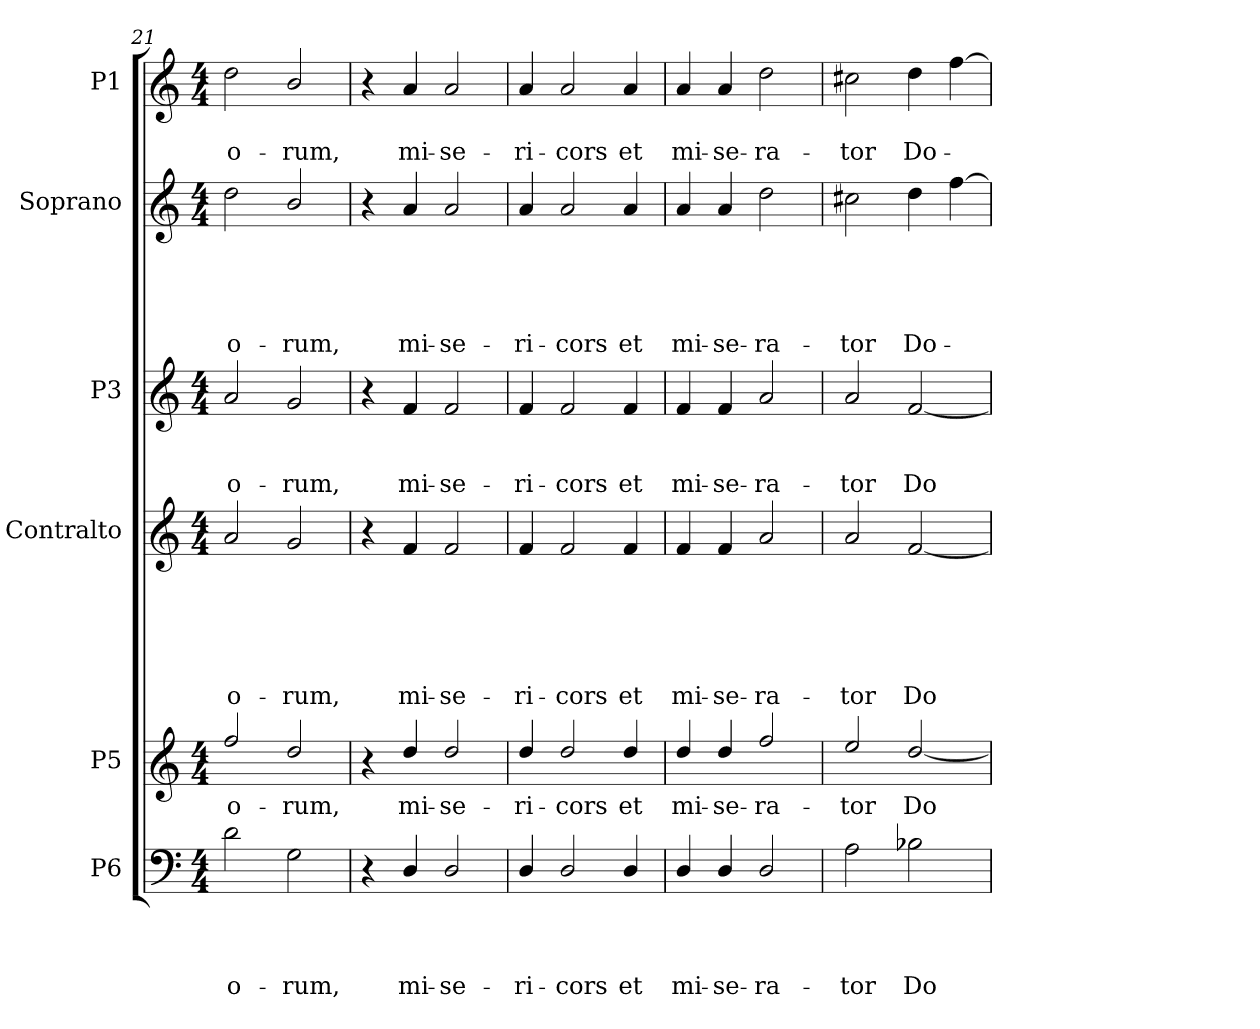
**kern	**text	**text	**text	**text	**kern	**text	**kern	**text	**text	**text	**text	**text	**text	**kern	**text	**text	**text	**kern	**text	**text	**text	**text	**text	**kern	**text	**text
*part6	*part6	*part6	*part6	*part6	*part5	*part5	*part4	*part4	*part4	*part4	*part4	*part4	*part4	*part3	*part3	*part3	*part3	*part2	*part2	*part2	*part2	*part2	*part2	*part1	*part1	*part1
*staff6	*staff6	*staff6	*staff6	*staff6	*staff5	*staff5	*staff4	*staff4	*staff4	*staff4	*staff4	*staff4	*staff4	*staff3	*staff3	*staff3	*staff3	*staff2	*staff2	*staff2	*staff2	*staff2	*staff2	*staff1	*staff1	*staff1
*I"P6	*	*	*	*	*I"P5	*	*I"Contralto	*	*	*	*	*	*	*I"P3	*	*	*	*I"Soprano	*	*	*	*	*	*I"P1	*	*
*	*	*	*	*	*	*	*I'Alto	*	*	*	*	*	*	*	*	*	*	*I'Sop.	*	*	*	*	*	*	*	*
!!LO:PB:g=z
*clefF4	*	*	*	*	*clefG2	*	*clefG2	*	*	*	*	*	*	*clefG2	*	*	*	*clefG2	*	*	*	*	*	*clefG2	*	*
*	*	*	*	*	*ITrd7c12	*	*	*	*	*	*	*	*	*	*	*	*	*	*	*	*	*	*	*	*	*
*k[]	*	*	*	*	*k[]	*	*k[]	*	*	*	*	*	*	*k[]	*	*	*	*k[]	*	*	*	*	*	*k[]	*	*
*C:	*	*	*	*	*C:	*	*C:	*	*	*	*	*	*	*C:	*	*	*	*C:	*	*	*	*	*	*C:	*	*
*M4/4	*	*	*	*	*M4/4	*	*M4/4	*	*	*	*	*	*	*M4/4	*	*	*	*M4/4	*	*	*	*	*	*M4/4	*	*
=21	=21	=21	=21	=21	=21	=21	=21	=21	=21	=21	=21	=21	=21	=21	=21	=21	=21	=21	=21	=21	=21	=21	=21	=21	=21	=21
!	!	!	!	!LO:LY:b	!	!LO:LY:b	!	!	!	!	!	!	!LO:LY:b	!	!	!	!LO:LY:b	!	!	!	!	!	!LO:LY:b	!	!	!LO:LY:b
2d\	.	.	.	-o-	2f/	-o-	2a/	.	.	.	.	.	-o-	2a/	.	.	-o-	2dd\	.	.	.	.	-o-	2dd\	.	-o-
!	!	!	!	!LO:LY:b	!	!LO:LY:b	!	!	!	!	!	!	!LO:LY:b	!	!	!	!LO:LY:b	!	!	!	!	!	!LO:LY:b	!	!	!LO:LY:b
2G\	.	.	.	-rum,	2d/	-rum,	2g/	.	.	.	.	.	-rum,	2g/	.	.	-rum,	2b/	.	.	.	.	-rum,	2b/	.	-rum,
=22	=22	=22	=22	=22	=22	=22	=22	=22	=22	=22	=22	=22	=22	=22	=22	=22	=22	=22	=22	=22	=22	=22	=22	=22	=22	=22
4r	.	.	.	.	4r	.	4r	.	.	.	.	.	.	4r	.	.	.	4r	.	.	.	.	.	4r	.	.
!	!	!	!	!LO:LY:b	!	!LO:LY:b	!	!	!	!	!	!	!LO:LY:b	!	!	!	!LO:LY:b	!	!	!	!	!	!LO:LY:b	!	!	!LO:LY:b
4D/	.	.	.	mi-	4d/	mi-	4f/	.	.	.	.	.	mi-	4f/	.	.	mi-	4a/	.	.	.	.	mi-	4a/	.	mi-
!	!	!	!	!LO:LY:b	!	!LO:LY:b	!	!	!	!	!	!	!LO:LY:b	!	!	!	!LO:LY:b	!	!	!	!	!	!LO:LY:b	!	!	!LO:LY:b
2D/	.	.	.	-se-	2d/	-se-	2f/	.	.	.	.	.	-se-	2f/	.	.	-se-	2a/	.	.	.	.	-se-	2a/	.	-se-
=23	=23	=23	=23	=23	=23	=23	=23	=23	=23	=23	=23	=23	=23	=23	=23	=23	=23	=23	=23	=23	=23	=23	=23	=23	=23	=23
!	!	!	!	!LO:LY:b	!	!LO:LY:b	!	!	!	!	!	!	!LO:LY:b	!	!	!	!LO:LY:b	!	!	!	!	!	!LO:LY:b	!	!	!LO:LY:b
4D/	.	.	.	-ri-	4d/	-ri-	4f/	.	.	.	.	.	-ri-	4f/	.	.	-ri-	4a/	.	.	.	.	-ri-	4a/	.	-ri-
!	!	!	!	!LO:LY:b	!	!LO:LY:b	!	!	!	!	!	!	!LO:LY:b	!	!	!	!LO:LY:b	!	!	!	!	!	!LO:LY:b	!	!	!LO:LY:b
2D/	.	.	.	-cors	2d/	-cors	2f/	.	.	.	.	.	-cors	2f/	.	.	-cors	2a/	.	.	.	.	-cors	2a/	.	-cors
!	!	!	!	!LO:LY:b	!	!LO:LY:b	!	!	!	!	!	!	!LO:LY:b	!	!	!	!LO:LY:b	!	!	!	!	!	!LO:LY:b	!	!	!LO:LY:b
4D/	.	.	.	et	4d/	et	4f/	.	.	.	.	.	et	4f/	.	.	et	4a/	.	.	.	.	et	4a/	.	et
=24	=24	=24	=24	=24	=24	=24	=24	=24	=24	=24	=24	=24	=24	=24	=24	=24	=24	=24	=24	=24	=24	=24	=24	=24	=24	=24
!	!	!	!	!LO:LY:b	!	!LO:LY:b	!	!	!	!	!	!	!LO:LY:b	!	!	!	!LO:LY:b	!	!	!	!	!	!LO:LY:b	!	!	!LO:LY:b
4D/	.	.	.	mi-	4d/	mi-	4f/	.	.	.	.	.	mi-	4f/	.	.	mi-	4a/	.	.	.	.	mi-	4a/	.	mi-
!	!	!	!	!LO:LY:b	!	!LO:LY:b	!	!	!	!	!	!	!LO:LY:b	!	!	!	!LO:LY:b	!	!	!	!	!	!LO:LY:b	!	!	!LO:LY:b
4D/	.	.	.	-se-	4d/	-se-	4f/	.	.	.	.	.	-se-	4f/	.	.	-se-	4a/	.	.	.	.	-se-	4a/	.	-se-
!	!	!	!	!LO:LY:b	!	!LO:LY:b	!	!	!	!	!	!	!LO:LY:b	!	!	!	!LO:LY:b	!	!	!	!	!	!LO:LY:b	!	!	!LO:LY:b
2D/	.	.	.	-ra-	2f/	-ra-	2a/	.	.	.	.	.	-ra-	2a/	.	.	-ra-	2dd\	.	.	.	.	-ra-	2dd\	.	-ra-
=25	=25	=25	=25	=25	=25	=25	=25	=25	=25	=25	=25	=25	=25	=25	=25	=25	=25	=25	=25	=25	=25	=25	=25	=25	=25	=25
!	!	!	!	!LO:LY:b	!	!LO:LY:b	!	!	!	!	!	!	!LO:LY:b	!	!	!	!LO:LY:b	!	!	!	!	!	!LO:LY:b	!	!	!LO:LY:b
2A\	.	.	.	-tor	2e/	-tor	2a/	.	.	.	.	.	-tor	2a/	.	.	-tor	2cc#X\	.	.	.	.	-tor	2cc#X\	.	-tor
!	!	!	!	!LO:LY:b	!	!LO:LY:b	!	!	!	!	!	!	!LO:LY:b	!	!	!	!LO:LY:b	!	!	!	!	!	!LO:LY:b	!	!	!LO:LY:b
2B-X\	.	.	.	Do-	[<2d/	Do-	[<2f/	.	.	.	.	.	Do-	[<2f/	.	.	Do-	4dd\	.	.	.	.	Do-	4dd\	.	Do-
.	.	.	.	.	.	.	.	.	.	.	.	.	.	.	.	.	.	[>4ff\	.	.	.	.	.	[>4ff\	.	.
=	=	=	=	=	=	=	=	=	=	=	=	=	=	=	=	=	=	=	=	=	=	=	=	=	=	=
*-	*-	*-	*-	*-	*-	*-	*-	*-	*-	*-	*-	*-	*-	*-	*-	*-	*-	*-	*-	*-	*-	*-	*-	*-	*-	*-
